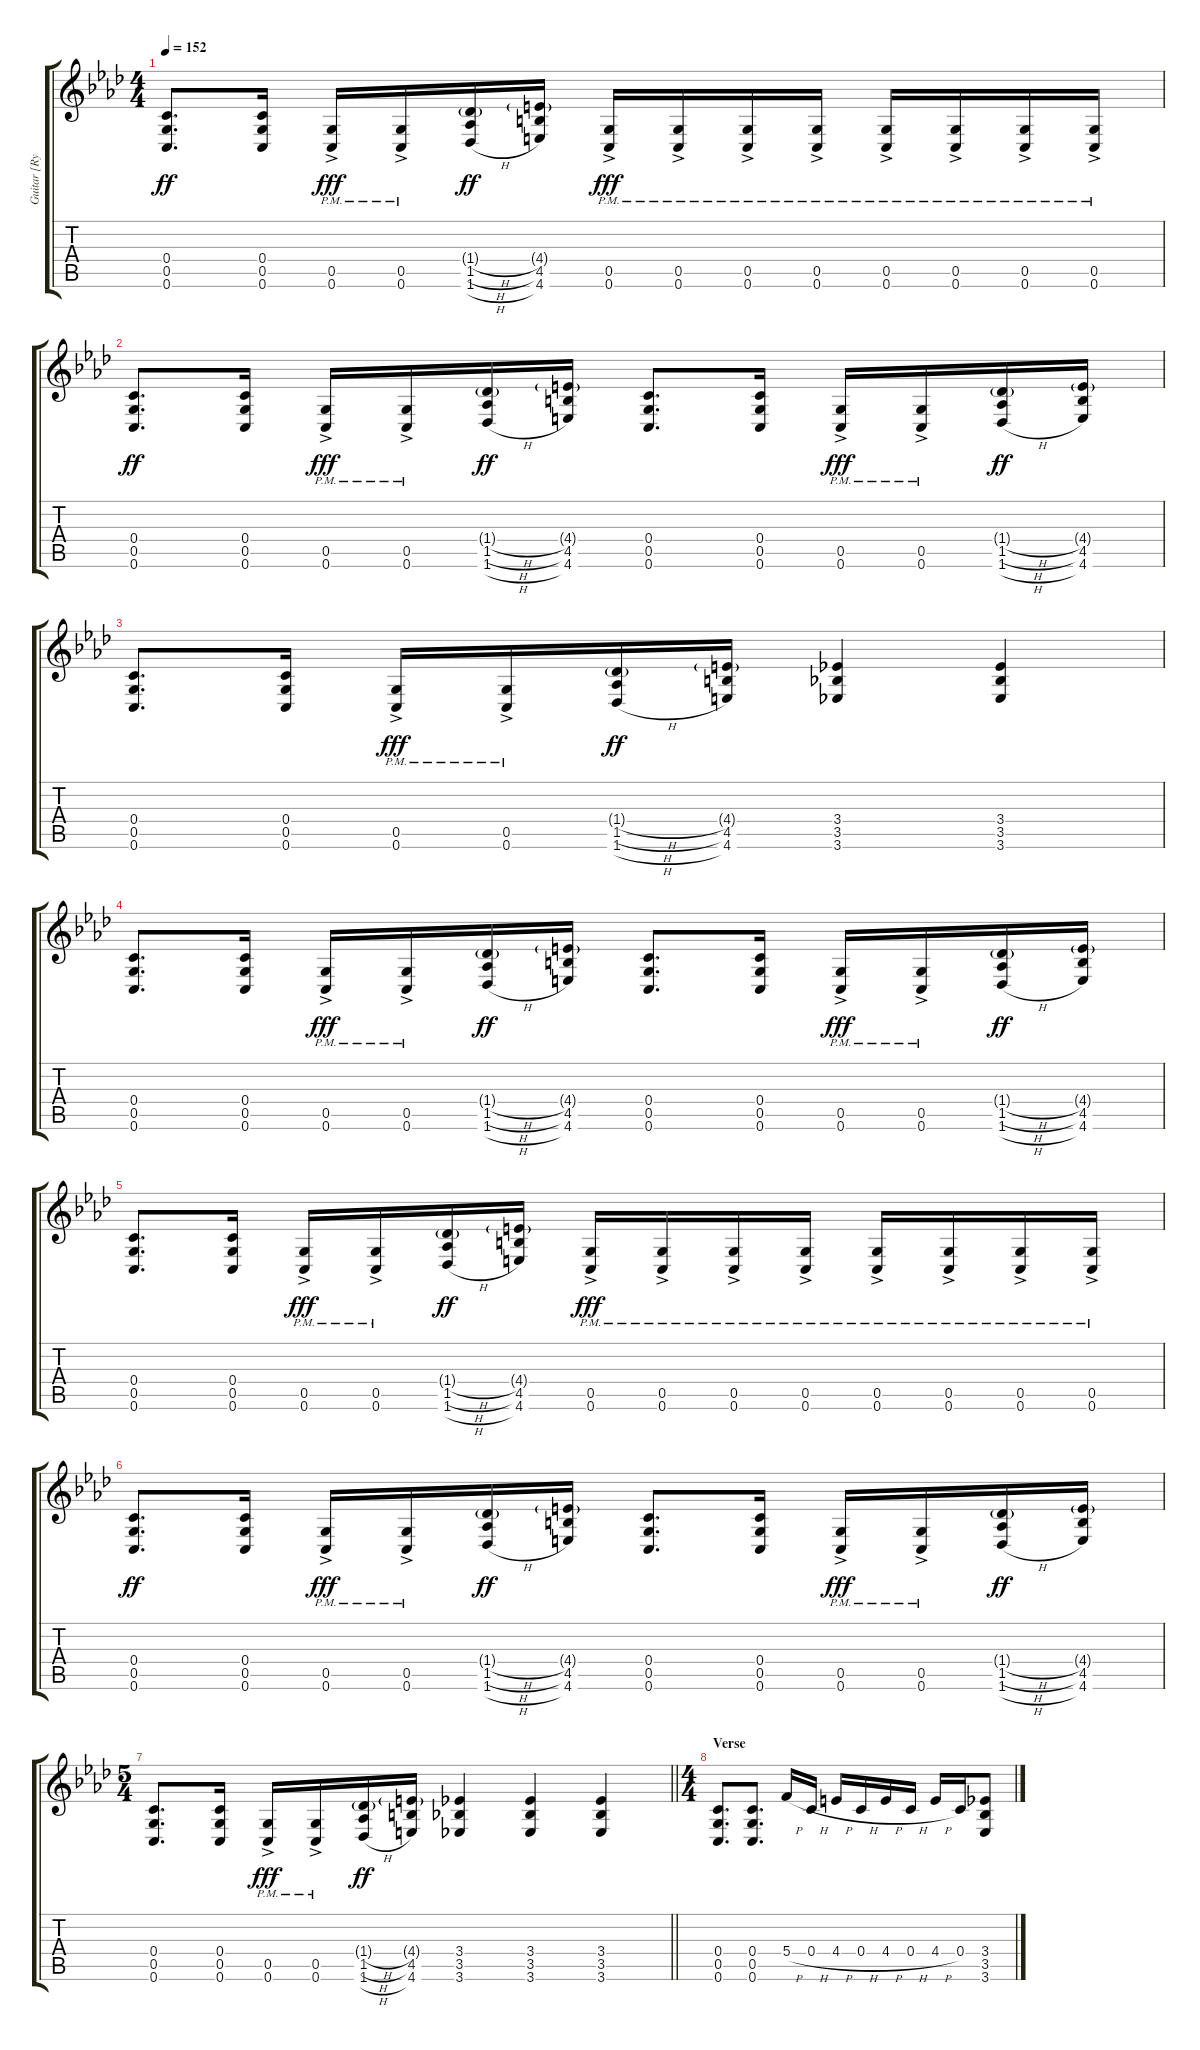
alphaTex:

\track ("Guitar [Ryan Primrack]" "Guitar [Ry") {instrument distortionguitar}
\staff {score tabs}
\tuning (D4 A3 F3 C3 G2 C2) {hide}
\ts (4 4)
\tempo 152
\clef g2
\ks fminor
(0.4 0.5 0.6).8{d dy ff} (0.4 0.5 0.6).16 (0.5{ac pm} 0.6{ac pm}).16{dy fff} (0.5{ac pm} 0.6{ac pm}).16 (1.4{h g} 1.5{h} 1.6{h}).16{dy ff} (4.4{g} 4.5 4.6).16 (0.5{ac pm} 0.6{ac pm}).16{dy fff} (0.5{ac pm} 0.6{ac pm}).16 (0.5{ac pm} 0.6{ac pm}).16 (0.5{ac pm} 0.6{ac pm}).16 (0.5{ac pm} 0.6{ac pm}).16 (0.5{ac pm} 0.6{ac pm}).16 (0.5{ac pm} 0.6{ac pm}).16 (0.5{ac pm} 0.6{ac pm}).16 |
(0.4 0.5 0.6).8{d dy ff} (0.4 0.5 0.6).16 (0.5{ac pm} 0.6{ac pm}).16{dy fff} (0.5{ac pm} 0.6{ac pm}).16 (1.4{h g} 1.5{h} 1.6{h}).16{dy ff} (4.4{g} 4.5 4.6).16 (0.4 0.5 0.6).8{d} (0.4 0.5 0.6).16 (0.5{ac pm} 0.6{ac pm}).16{dy fff} (0.5{ac pm} 0.6{ac pm}).16 (1.4{h g} 1.5{h} 1.6{h}).16{dy ff} (4.4{g} 4.5 4.6).16 |
(0.4 0.5 0.6).8{d} (0.4 0.5 0.6).16 (0.5{ac pm} 0.6{ac pm}).16{dy fff} (0.5{ac pm} 0.6{ac pm}).16 (1.4{h g} 1.5{h} 1.6{h}).16{dy ff} (4.4{g} 4.5 4.6).16 (3.4 3.5 3.6).4 (3.4 3.5 3.6).4 |
(0.4 0.5 0.6).8{d} (0.4 0.5 0.6).16 (0.5{ac pm} 0.6{ac pm}).16{dy fff} (0.5{ac pm} 0.6{ac pm}).16 (1.4{h g} 1.5{h} 1.6{h}).16{dy ff} (4.4{g} 4.5 4.6).16 (0.4 0.5 0.6).8{d} (0.4 0.5 0.6).16 (0.5{ac pm} 0.6{ac pm}).16{dy fff} (0.5{ac pm} 0.6{ac pm}).16 (1.4{h g} 1.5{h} 1.6{h}).16{dy ff} (4.4{g} 4.5 4.6).16 |
(0.4 0.5 0.6).8{d} (0.4 0.5 0.6).16 (0.5{ac pm} 0.6{ac pm}).16{dy fff} (0.5{ac pm} 0.6{ac pm}).16 (1.4{h g} 1.5{h} 1.6{h}).16{dy ff} (4.4{g} 4.5 4.6).16 (0.5{ac pm} 0.6{ac pm}).16{dy fff} (0.5{ac pm} 0.6{ac pm}).16 (0.5{ac pm} 0.6{ac pm}).16 (0.5{ac pm} 0.6{ac pm}).16 (0.5{ac pm} 0.6{ac pm}).16 (0.5{ac pm} 0.6{ac pm}).16 (0.5{ac pm} 0.6{ac pm}).16 (0.5{ac pm} 0.6{ac pm}).16 |
(0.4 0.5 0.6).8{d dy ff} (0.4 0.5 0.6).16 (0.5{ac pm} 0.6{ac pm}).16{dy fff} (0.5{ac pm} 0.6{ac pm}).16 (1.4{h g} 1.5{h} 1.6{h}).16{dy ff} (4.4{g} 4.5 4.6).16 (0.4 0.5 0.6).8{d} (0.4 0.5 0.6).16 (0.5{ac pm} 0.6{ac pm}).16{dy fff} (0.5{ac pm} 0.6{ac pm}).16 (1.4{h g} 1.5{h} 1.6{h}).16{dy ff} (4.4{g} 4.5 4.6).16 |
\ts (5 4)
\barLineRight lightlight
(0.4 0.5 0.6).8{d} (0.4 0.5 0.6).16 (0.5{ac pm} 0.6{ac pm}).16{dy fff} (0.5{ac pm} 0.6{ac pm}).16 (1.4{h g} 1.5{h} 1.6{h}).16{dy ff} (4.4{g} 4.5 4.6).16 (3.4 3.5 3.6).4 (3.4 3.5 3.6).4 (3.4 3.5 3.6).4 |
\ts (4 4)
\section ("" "Verse")
(0.4 0.5 0.6).8{d} (0.4 0.5 0.6).8{d} 5.4{h}.16 0.4{h}.16 4.4{h}.16 0.4{h}.16 4.4{h}.16 0.4{h}.16 4.4{h}.16 0.4.16 (3.4 3.5 3.6).8
